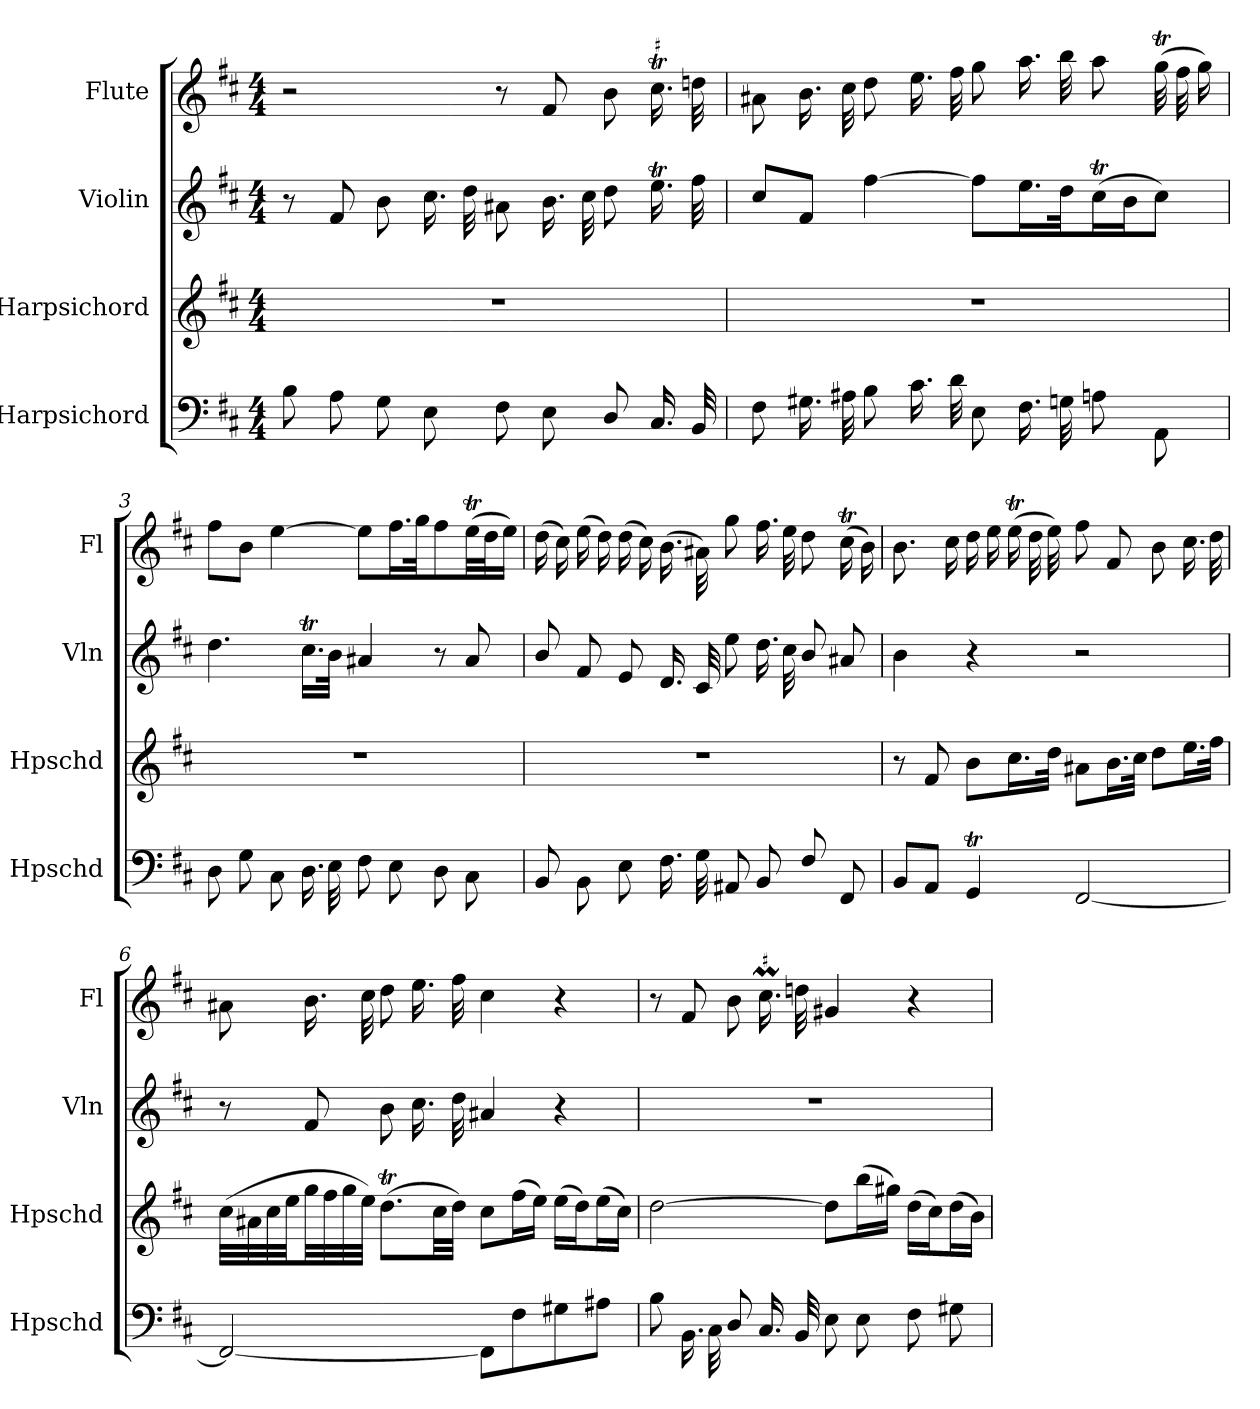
**kern	**kern	**kern	**kern
*part4	*part3	*part2	*part1
*staff4	*staff3	*staff2	*staff1
*I"Harpsichord	*I"Harpsichord	*I"Violin	*I"Flute
*I'Hpschd	*I'Hpschd	*I'Vln	*I'Fl
*clefF4	*clefG2	*clefG2	*clefG2
*k[f#c#]	*k[f#c#]	*k[f#c#]	*k[f#c#]
*b:	*b:	*b:	*b:
*M4/4	*M4/4	*M4/4	*M4/4
=1	=1	=1	=1
8B\	1r	8r	2r
8A\	.	8f#/	.
8G\	.	8b\	.
8E\	.	16.cc#\	.
.	.	32dd\	.
8F#\	.	8a#X\	8r
8E\	.	16.b\	8f#/
.	.	32cc#\	.
8D/	.	8dd\	8b\
!	!	!	!LO:TR:acc=#
16.C#/	.	16.eeT\	16.cc#T\
32BB/	.	32ff#\	32ddn\
=2	=2	=2	=2
8F#\	1r	8cc#/L	8a#X\
16.G#X\	.	8f#/J	16.b\
32A#X\	.	.	32cc#\
8B\	.	[4ff#\	8dd\
16.c#\	.	.	16.ee\
32d\	.	.	32ff#\
8E\	.	8ff#\L]	8gg\
16.F#\	.	16.ee\L	16.aa\
32Gn\	.	32dd\Jk	32bb\
8An\	.	(16cc#t\L	8aa\
.	.	16b\J	.
8AA\	.	8cc#\J)	(32ggT\
.	.	.	32ff#\
.	.	.	16gg\)
=3	=3	=3	=3
8D\	1r	4.dd\	8ff#\L
8G\	.	.	8b\J
8C#\	.	.	[4ee\
16.D\	.	16.cc#t\LL	.
32E\	.	32b\JJk	.
8F#\	.	4a#X/	8ee\L]
8E\	.	.	16.ff#\L
.	.	.	32gg\Jk
8D\	.	8r	8ff#\
8C#\	.	8a#/	(32eeT\LL
.	.	.	32dd\J
.	.	.	16ee\JJ)
=4	=4	=4	=4
8BB/	1r	8b/	(16dd\
.	.	.	16cc#\)
8BB\	.	8f#/	(16ee\
.	.	.	16dd\)
8E\	.	8e/	(16dd\
.	.	.	16cc#\)
16.F#\	.	16.d/	(16.b\
32G\	.	32c#/	32a#X\)
8AA#X/	.	8ee\	8gg\
8BB/	.	16.dd\	16.ff#\
.	.	32cc#\	32ee\
8F#/	.	8b/	8dd\
8FF#/	.	8a#X/	(16cc#t\
.	.	.	16b\)
=5	=5	=5	=5
8BB/L	8r	4b\	8.b\
8AA/J	8f#/	.	.
.	.	.	16cc#\
4GGT/	8b\L	4r	16dd\
.	.	.	16ee\
.	16.cc#\L	.	(16eeT\
.	.	.	32dd\
.	32dd\JJk	.	32ee\)
[2FF#/	8a#X\L	2r	8ff#\
.	16.b\L	.	8f#/
.	32cc#\JJk	.	.
.	8dd\L	.	8b\
.	16.ee\L	.	16.cc#\
.	32ff#\JJk	.	32dd\
=6	=6	=6	=6
2FF#/_	(32cc#\LLL	8r	8a#X\
.	32a#X\	.	.
.	32cc#\	.	.
.	32ee\JJ	.	.
.	32gg\LL	8f#/	16.b\
.	32ff#\	.	.
.	32gg\	.	.
.	32ee\JJJ)	.	32cc#\
.	(8.ddT\L	8b\	8dd\
.	.	16.cc#\	16.ee\
.	32cc#\LL	.	.
.	32dd\JJJ)	32dd\	32ff#\
8FF#\L]	8cc#\L	4a#X/	4cc#\
8F#\	(16ff#\L	.	.
.	16ee\JJ)	.	.
8G#X\	(16ee\LL	4r	4r
.	16dd\J)	.	.
8A#X\J	(16ee\L	.	.
.	16cc#\JJ)	.	.
=7	=7	=7	=7
8B\	[2dd\	1r	8r
16.BB\	.	.	8f#/
32C#\	.	.	.
8D/	.	.	8b\
!	!	!	!LO:MOR:acc=#
16.C#/	.	.	16.cc#M\
32BB/	.	.	32ddn\
8E\	8dd\L]	.	4g#X/
8E\	(16bb\L	.	.
.	16gg#X\JJ)	.	.
8F#\	(16dd\LL	.	4r
.	16cc#\J)	.	.
8G#X\	(16dd\L	.	.
.	16b\JJ)	.	.
=	=	=	=
*-	*-	*-	*-
